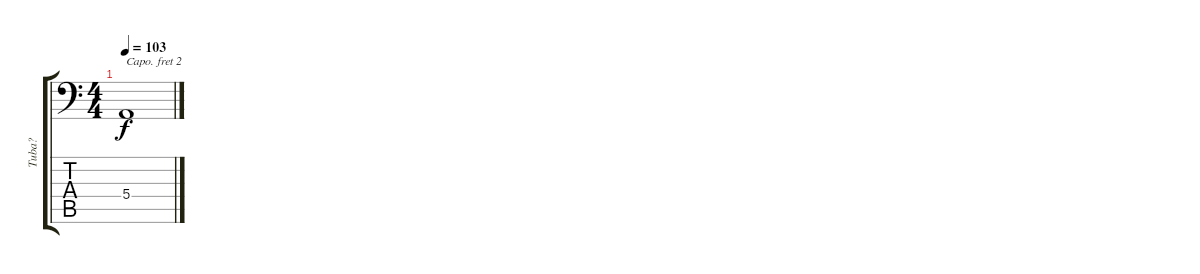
\track ("Tuba?" "Tuba?") {instrument tuba}
\staff {score tabs}
\capo 2
\tuning (E3 B2 G2 D2 A1 E1) {hide}
\ts (4 4)
\tempo 103
\clef f4
\ks c
5.4{t}.1{dy f}
